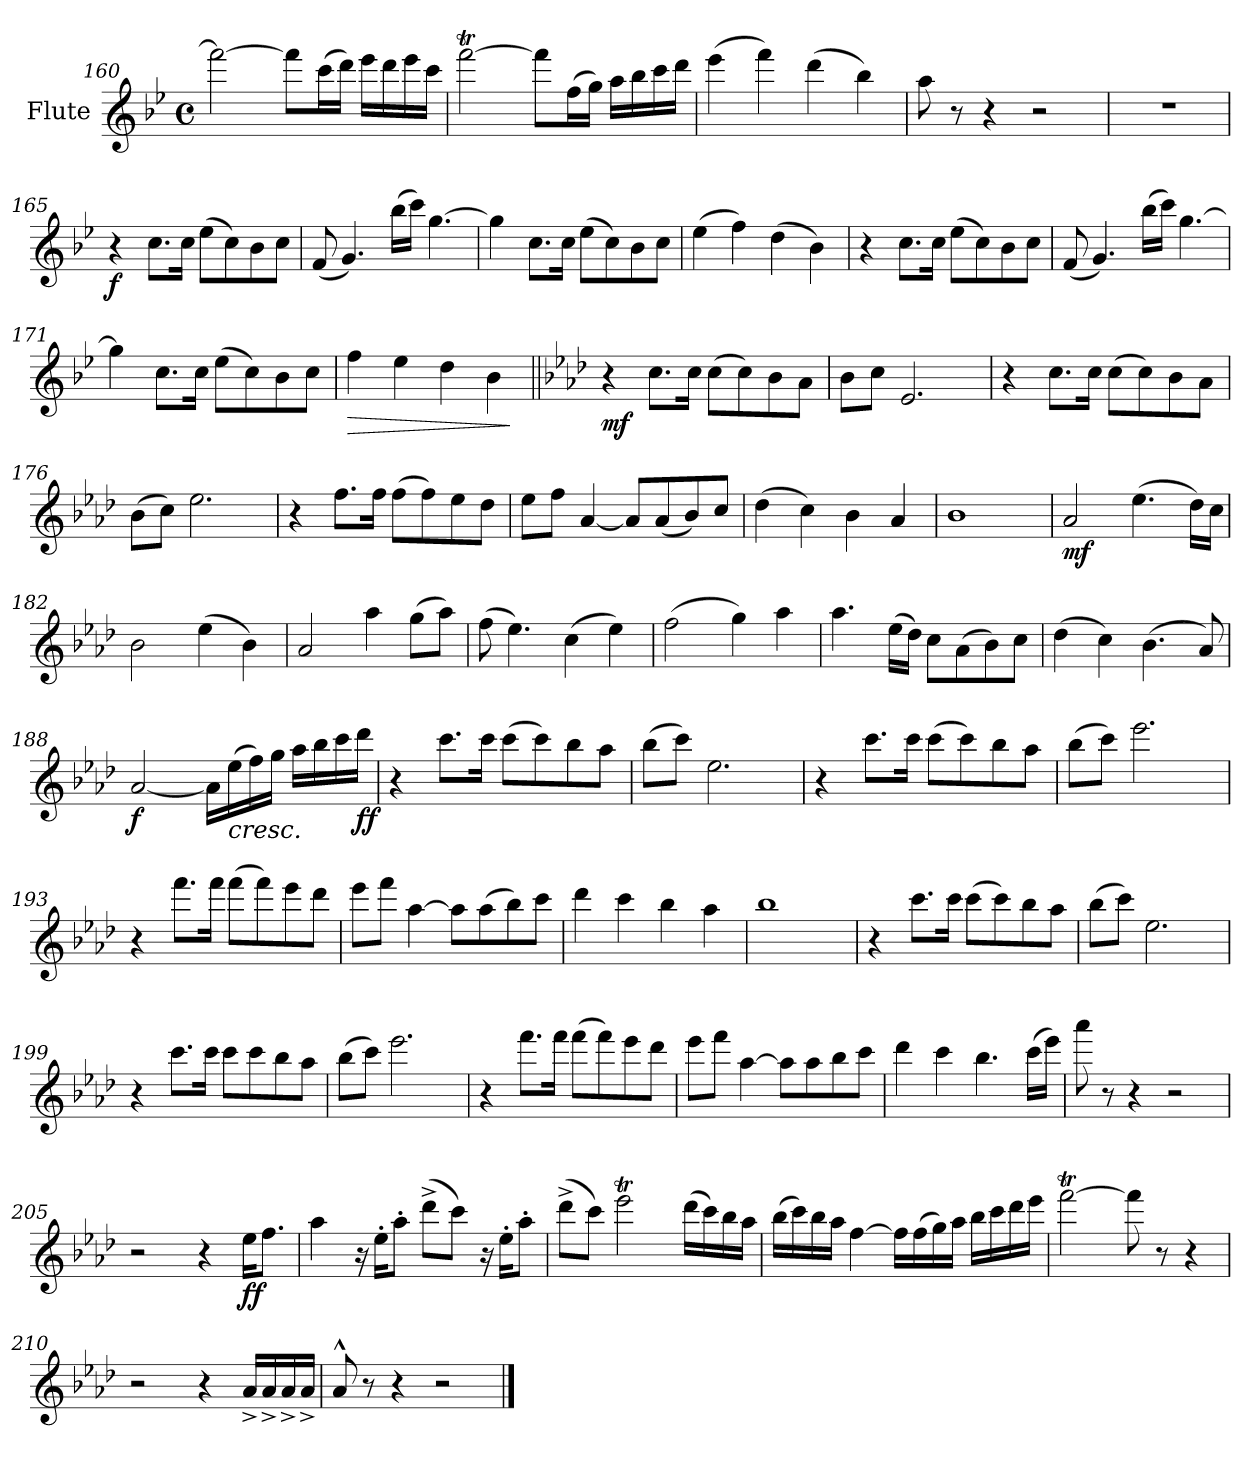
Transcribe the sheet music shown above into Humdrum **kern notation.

**kern	**dynam
*part1	*part1
*staff1	*staff1
*I"Flute	*
*I'Fl	*
*clefG2	*
*k[b-e-]	*
*B-:	*
*M4/4	*
*met(c)	*
=160	=160
2fff\_	.
8fff\L]	.
(16ccc\L	.
16ddd\JJ)	.
16eee-\LL	.
16ddd\	.
16eee-\	.
16ccc\JJ	.
=161	=161
[2fffT\	.
8fff\L]	.
(16ff\L	.
16gg\JJ)	.
16aa\LL	.
16bb-\	.
16ccc\	.
16ddd\JJ	.
=162	=162
(4eee-\	.
4fff\)	.
(4ddd\	.
4bb-\)	.
=163	=163
8aa\	.
8r	.
4r	.
2r	.
=164	=164
1r	.
=165	=165
!	!LO:DY:b
4r	f
8.cc\L	.
16cc\Jk	.
(8ee-\L	.
8cc\)	.
8b-\	.
8cc\J	.
!!LO:LB:g=z
=166	=166
(8f/	.
4.g/)	.
(16bb-\LL	.
16ccc\JJ)	.
[4.gg\	.
=167	=167
4gg\]	.
8.cc\L	.
16cc\Jk	.
(8ee-\L	.
8cc\)	.
8b-\	.
8cc\J	.
=168	=168
(4ee-\	.
4ff\)	.
(4dd\	.
4b-\)	.
=169	=169
4r	.
8.cc\L	.
16cc\Jk	.
(8ee-\L	.
8cc\)	.
8b-\	.
8cc\J	.
=170	=170
(8f/	.
4.g/)	.
(16bb-\LL	.
16ccc\JJ)	.
[4.gg\	.
=171	=171
4gg\]	.
8.cc\L	.
16cc\Jk	.
(8ee-\L	.
8cc\)	.
8b-\	.
8cc\J	.
!!LO:LB:g=z
=172	=172
!	!LO:HP:b
4ff\	>
4ee-\	.
4dd\	.
4b-\	.
.	]
=173||	=173||
*k[b-e-a-d-]	*
*A-:	*
!	!LO:DY:b
4r	mf
8.cc\L	.
16cc\Jk	.
(8cc\L	.
8cc\)	.
8b-\	.
8a-\J	.
=174	=174
8b-\L	.
8cc\J	.
2.e-/	.
=175	=175
4r	.
8.cc\L	.
16cc\Jk	.
(8cc\L	.
8cc\)	.
8b-\	.
8a-\J	.
=176	=176
(8b-\L	.
8cc\J)	.
2.ee-\	.
=177	=177
4r	.
8.ff\L	.
16ff\Jk	.
(8ff\L	.
8ff\)	.
8ee-\	.
8dd-\J	.
!!LO:LB:g=z
=178	=178
8ee-\L	.
8ff\J	.
[4a-/	.
8a-/L]	.
(8a-/	.
8b-/)	.
8cc/J	.
=179	=179
(4dd-\	.
4cc\)	.
4b-\	.
4a-/	.
=180	=180
1b-	.
=181	=181
!	!LO:DY:b
2a-/	mf
(4.ee-\	.
16dd-\LL)	.
16cc\JJ	.
=182	=182
2b-\	.
(4ee-\	.
4b-\)	.
=183	=183
2a-/	.
4aa-\	.
(8gg\L	.
8aa-\J)	.
=184	=184
(8ff\	.
4.ee-\)	.
(4cc\	.
4ee-\)	.
=185	=185
(2ff\	.
4gg\)	.
4aa-\	.
!!LO:PB:g=z
=186	=186
4.aa-\	.
(16ee-\LL	.
16dd-\JJ)	.
8cc\L	.
(8a-\	.
8b-\)	.
8cc\J	.
=187	=187
(4dd-\	.
4cc\)	.
(4.b-\	.
8a-/)	.
=188	=188
!	!LO:DY:b
[2a-/	f
16a-\LL]	.
!	!LO:HP:b
(16ee-\	<
16ff\)	.
16gg\JJ	.
16aa-\LL	.
16bb-\	.
16ccc\	.
!	!LO:DY:b
16ddd-\JJ	ff
.	[
=189	=189
4r	.
8.ccc\L	.
16ccc\Jk	.
(8ccc\L	.
8ccc\)	.
8bb-\	.
8aa-\J	.
=190	=190
(8bb-\L	.
8ccc\J)	.
2.ee-\	.
=191	=191
4r	.
8.ccc\L	.
16ccc\Jk	.
(8ccc\L	.
8ccc\)	.
8bb-\	.
8aa-\J	.
!!LO:LB:g=z
=192	=192
(8bb-\L	.
8ccc\J)	.
2.eee-\	.
=193	=193
4r	.
8.fff\L	.
16fff\Jk	.
(8fff\L	.
8fff\)	.
8eee-\	.
8ddd-\J	.
=194	=194
8eee-\L	.
8fff\J	.
[4aa-\	.
8aa-\L]	.
(8aa-\	.
8bb-\)	.
8ccc\J	.
=195	=195
4ddd-\	.
4ccc\	.
4bb-\	.
4aa-\	.
=196	=196
1bb-	.
=197	=197
4r	.
8.ccc\L	.
16ccc\Jk	.
(8ccc\L	.
8ccc\)	.
8bb-\	.
8aa-\J	.
=198	=198
(8bb-\L	.
8ccc\J)	.
2.ee-\	.
!!LO:LB:g=z
=199	=199
4r	.
8.ccc\L	.
16ccc\Jk	.
8ccc\L	.
8ccc\	.
8bb-\	.
8aa-\J	.
=200	=200
(8bb-\L	.
8ccc\J)	.
2.eee-\	.
=201	=201
4r	.
8.fff\L	.
16fff\Jk	.
(8fff\L	.
8fff\)	.
8eee-\	.
8ddd-\J	.
=202	=202
8eee-\L	.
8fff\J	.
[4aa-\	.
8aa-\L]	.
8aa-\	.
8bb-\	.
8ccc\J	.
=203	=203
4ddd-\	.
4ccc\	.
4.bb-\	.
(16ccc\LL	.
16eee-\JJ)	.
=204	=204
8aaa-\	.
8r	.
4r	.
2r	.
=205	=205
2r	.
4r	.
!	!LO:DY:b
16ee-\KL	ff
8.ff\J	.
!!LO:LB:g=z
=206	=206
4aa-\	.
16r	.
16ee-'\KL	.
8aa-'\J	.
(8ddd-^\L	.
8ccc\J)	.
16r	.
16ee-'\KL	.
8aa-'\J	.
=207	=207
(8ddd-^\L	.
8ccc\J)	.
2eee-T\	.
(16ddd-\LL	.
16ccc\)	.
16bb-\	.
16aa-TTT\JJ	.
=208	=208
(16bb-\LL	.
16ccc\)	.
16bb-\	.
16aa-\JJ	.
[4ff\	.
16ff\LL]	.
(16ff\	.
16gg\)	.
16aa-\JJ	.
16bb-\LL	.
16ccc\	.
16ddd-\	.
16eee-\JJ	.
=209	=209
[2fffT\	.
8fff\]	.
8r	.
4r	.
=210	=210
2r	.
4r	.
16a-^/LL	.
16a-^/	.
16a-^/	.
16a-^/JJ	.
!!LO:LB:g=z
=211	=211
8a-^^/	.
8r	.
4r	.
2r	.
==	==
*-	*-
